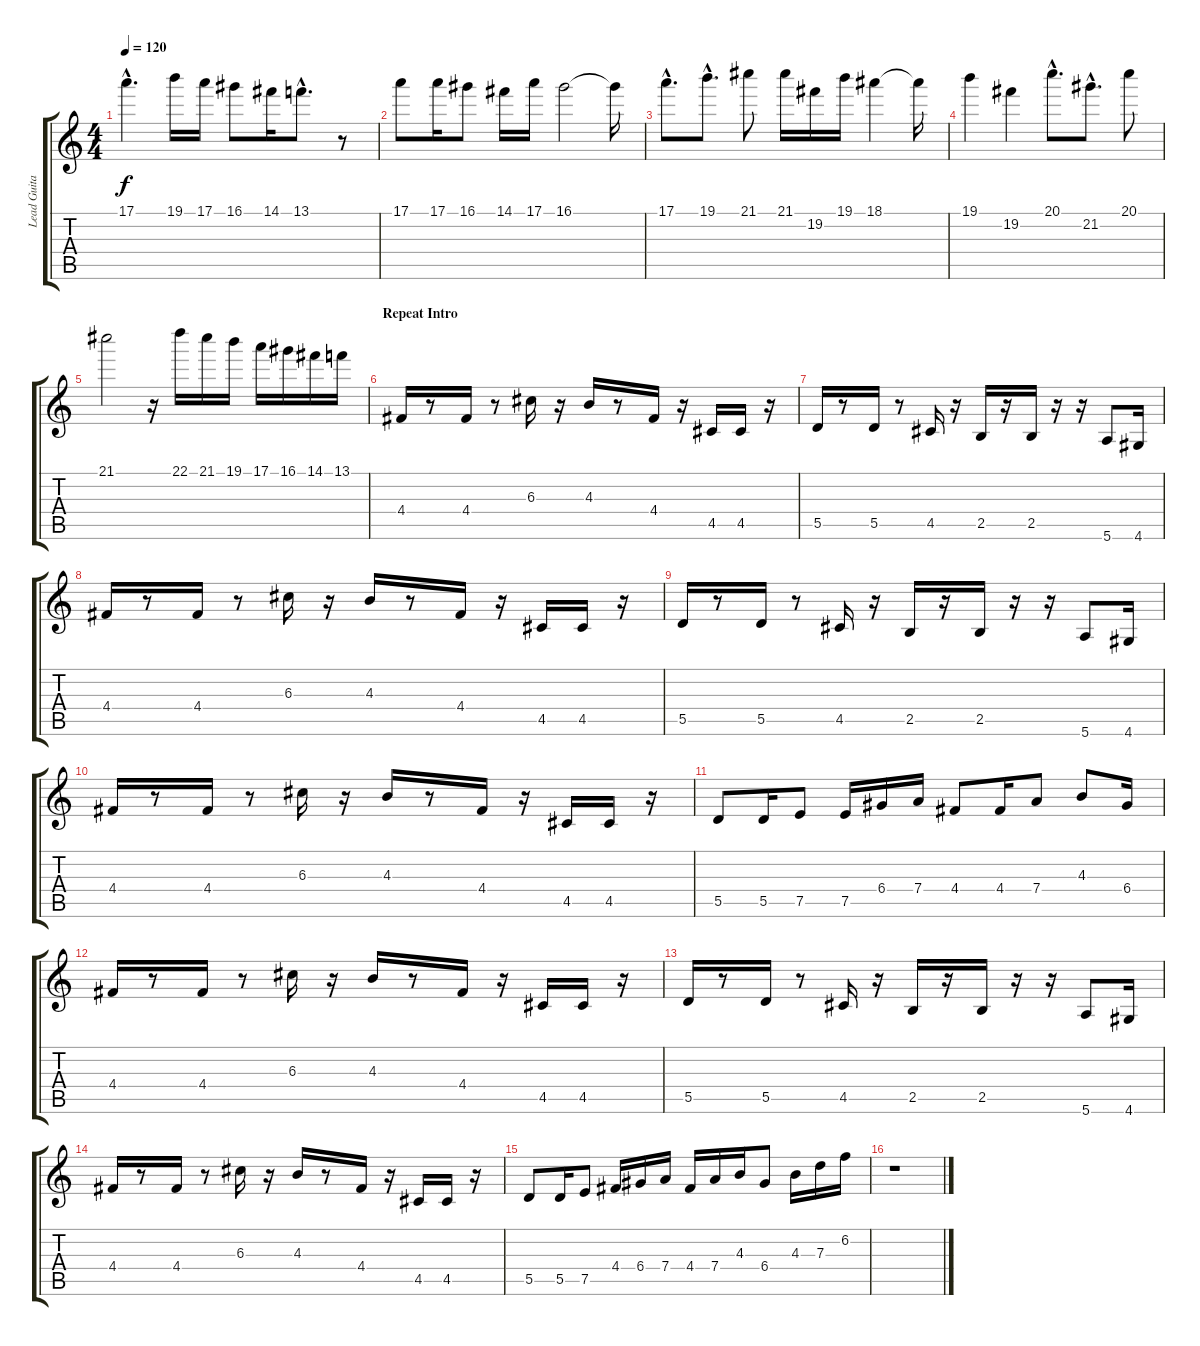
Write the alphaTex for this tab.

\track ("Lead Guitar 1" "Lead Guita") {instrument distortionguitar}
\staff {score tabs}
\tuning (E4 B3 G3 D3 A2 E2) {hide}
\ts (4 4)
\tempo 120
\clef g2
\ks c
17.1{hac}.4{d dy f} 19.1.16 17.1.16 16.1.8 14.1.16 13.1{hac}.8{d} r.8 |
17.1.8 17.1.16 16.1.8 14.1.16 17.1.16 16.1.2 16.1{t}.16 |
17.1{hac}.8{d} 19.1{hac}.8{d} 21.1.8 21.1.16 19.2.16 19.1.16 18.1.4 18.1{t}.16 |
19.1.4 19.2.4 20.1{hac}.8{d} 21.2{hac}.8{d} 20.1.8 |
21.1.2 r.16 22.1.16 21.1.16 19.1.16 17.1.16 16.1.16 14.1.16 13.1.16 |
\section ("" "Repeat Intro")
4.4.16{instrument distortionguitar} r.8 4.4.16 r.8 6.3.16 r.16 4.3.16 r.8 4.4.16 r.16 4.5.16 4.5.16 r.16 |
5.5.16 r.8 5.5.16 r.8 4.5.16 r.16 2.5.16 r.16 2.5.16 r.16 r.16 5.6.8 4.6.16 |
4.4.16 r.8 4.4.16 r.8 6.3.16 r.16 4.3.16 r.8 4.4.16 r.16 4.5.16 4.5.16 r.16 |
5.5.16 r.8 5.5.16 r.8 4.5.16 r.16 2.5.16 r.16 2.5.16 r.16 r.16 5.6.8 4.6.16 |
4.4.16 r.8 4.4.16 r.8 6.3.16 r.16 4.3.16 r.8 4.4.16 r.16 4.5.16 4.5.16 r.16 |
5.5.8 5.5.16 7.5.8 7.5.16 6.4.16 7.4.16 4.4.8 4.4.16 7.4.8 4.3.8 6.4.16 |
4.4.16 r.8 4.4.16 r.8 6.3.16 r.16 4.3.16 r.8 4.4.16 r.16 4.5.16 4.5.16 r.16 |
5.5.16 r.8 5.5.16 r.8 4.5.16 r.16 2.5.16 r.16 2.5.16 r.16 r.16 5.6.8 4.6.16 |
4.4.16 r.8 4.4.16 r.8 6.3.16 r.16 4.3.16 r.8 4.4.16 r.16 4.5.16 4.5.16 r.16 |
5.5.8 5.5.16 7.5.8 4.4.16 6.4.16 7.4.16 4.4.16 7.4.16 4.3.16 6.4.8 4.3.16 7.3.16 6.2.16 |
r.1
